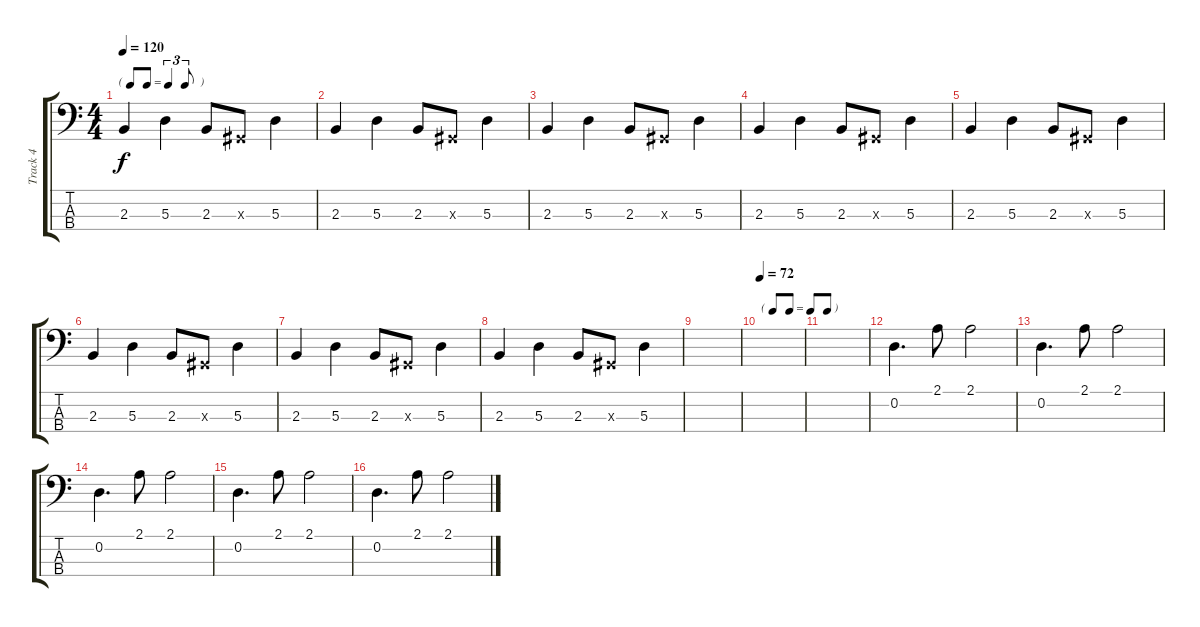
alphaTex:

\track ("Track 4" "Track 4") {instrument electricbassfinger}
\staff {score tabs}
\tuning (G2 D2 A1 E1) {hide}
\ts (4 4)
\tf triplet8th
\tempo 120
\clef f4
\ks c
2.3.4{dy f} 5.3.4 2.3.8 -1.3{x}.8 5.3.4 |
2.3.4 5.3.4 2.3.8 -1.3{x}.8 5.3.4 |
2.3.4 5.3.4 2.3.8 -1.3{x}.8 5.3.4 |
2.3.4 5.3.4 2.3.8 -1.3{x}.8 5.3.4 |
2.3.4 5.3.4 2.3.8 -1.3{x}.8 5.3.4 |
2.3.4 5.3.4 2.3.8 -1.3{x}.8 5.3.4 |
2.3.4 5.3.4 2.3.8 -1.3{x}.8 5.3.4 |
2.3.4 5.3.4 2.3.8 -1.3{x}.8 5.3.4 |
|
\tf none
\tempo 72
|
|
0.2.4{d} 2.1.8 2.1.2 |
0.2.4{d} 2.1.8 2.1.2 |
0.2.4{d} 2.1.8 2.1.2 |
0.2.4{d} 2.1.8 2.1.2 |
0.2.4{d} 2.1.8 2.1.2
